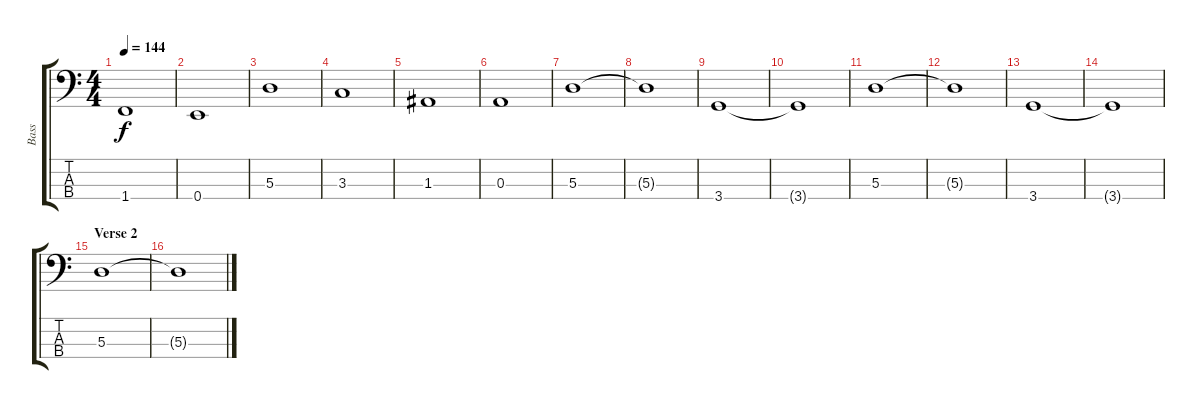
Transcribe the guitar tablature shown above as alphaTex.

\track ("Bass" "Bass") {instrument electricbassfinger}
\staff {score tabs}
\tuning (G2 D2 A1 E1) {hide}
\ts (4 4)
\tempo 144
\clef f4
\ks c
1.4.1{dy f} |
0.4.1 |
5.3.1 |
3.3.1 |
1.3.1 |
0.3.1 |
5.3.1 |
5.3{t}.1 |
3.4.1 |
3.4{t}.1 |
5.3.1 |
5.3{t}.1 |
3.4.1 |
3.4{t}.1 |
\section ("" "Verse 2")
5.3.1 |
5.3{t}.1
